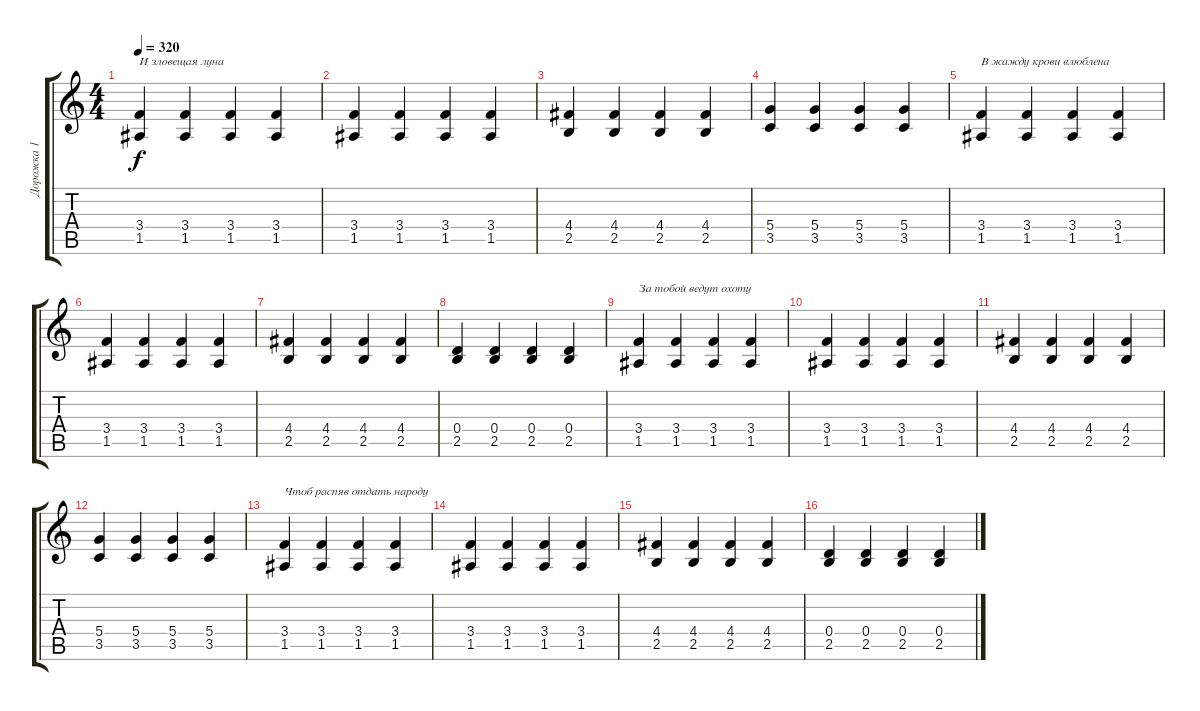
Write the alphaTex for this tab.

\track ("Дорожка 1" "Дорожка 1") {instrument distortionguitar}
\staff {score tabs}
\tuning (E4 B3 G3 D3 A2 E2) {hide}
\ts (4 4)
\tempo 320
\clef g2
\ks c
(3.4 1.5).4{txt "И зловещая луна " dy f} (3.4 1.5).4 (3.4 1.5).4 (3.4 1.5).4 |
(3.4 1.5).4 (3.4 1.5).4 (3.4 1.5).4 (3.4 1.5).4 |
(4.4 2.5).4 (4.4 2.5).4 (4.4 2.5).4 (4.4 2.5).4 |
(5.4 3.5).4 (5.4 3.5).4 (5.4 3.5).4 (5.4 3.5).4 |
(3.4 1.5).4{txt "В жажду крови влюблена"} (3.4 1.5).4 (3.4 1.5).4 (3.4 1.5).4 |
(3.4 1.5).4 (3.4 1.5).4 (3.4 1.5).4 (3.4 1.5).4 |
(4.4 2.5).4 (4.4 2.5).4 (4.4 2.5).4 (4.4 2.5).4 |
(0.4 2.5).4 (0.4 2.5).4 (0.4 2.5).4 (0.4 2.5).4 |
(3.4 1.5).4{txt "За тобой ведут охоту"} (3.4 1.5).4 (3.4 1.5).4 (3.4 1.5).4 |
(3.4 1.5).4 (3.4 1.5).4 (3.4 1.5).4 (3.4 1.5).4 |
(4.4 2.5).4 (4.4 2.5).4 (4.4 2.5).4 (4.4 2.5).4 |
(5.4 3.5).4 (5.4 3.5).4 (5.4 3.5).4 (5.4 3.5).4 |
(3.4 1.5).4{txt "Чтоб распяв отдать народу"} (3.4 1.5).4 (3.4 1.5).4 (3.4 1.5).4 |
(3.4 1.5).4 (3.4 1.5).4 (3.4 1.5).4 (3.4 1.5).4 |
(4.4 2.5).4 (4.4 2.5).4 (4.4 2.5).4 (4.4 2.5).4 |
(0.4 2.5).4 (0.4 2.5).4 (0.4 2.5).4 (0.4 2.5).4
